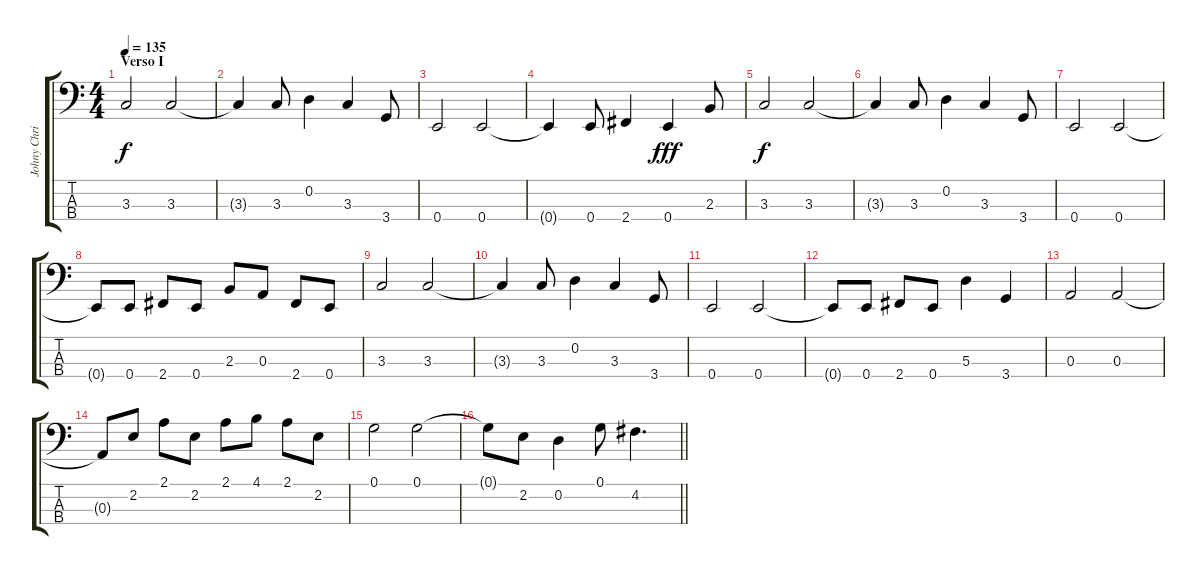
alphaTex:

\track ("Johny Christ" "Johny Chri") {instrument electricbassfinger}
\staff {score tabs}
\tuning (G2 D2 A1 E1) {hide}
\ts (4 4)
\section ("" "Verso I")
\tempo 135
\clef f4
\ks c
3.3.2{dy f} 3.3.2 |
3.3{t}.4 3.3.8 0.2.4 3.3.4 3.4.8 |
0.4.2 0.4.2 |
0.4{t}.4 0.4.8 2.4.4 0.4.4{dy fff} 2.3.8 |
3.3.2{dy f} 3.3.2 |
3.3{t}.4 3.3.8 0.2.4 3.3.4 3.4.8 |
0.4.2 0.4.2 |
0.4{t}.8 0.4.8 2.4.8 0.4.8 2.3.8 0.3.8 2.4.8 0.4.8 |
3.3.2 3.3.2 |
3.3{t}.4 3.3.8 0.2.4 3.3.4 3.4.8 |
0.4.2 0.4.2 |
0.4{t}.8 0.4.8 2.4.8 0.4.8 5.3.4 3.4.4 |
0.3.2 0.3.2 |
0.3{t}.8 2.2.8 2.1.8 2.2.8 2.1.8 4.1.8 2.1.8 2.2.8 |
0.1.2 0.1.2 |
\barLineRight lightlight
0.1{t}.8 2.2.8 0.2.4 0.1.8 4.2.4{d}
